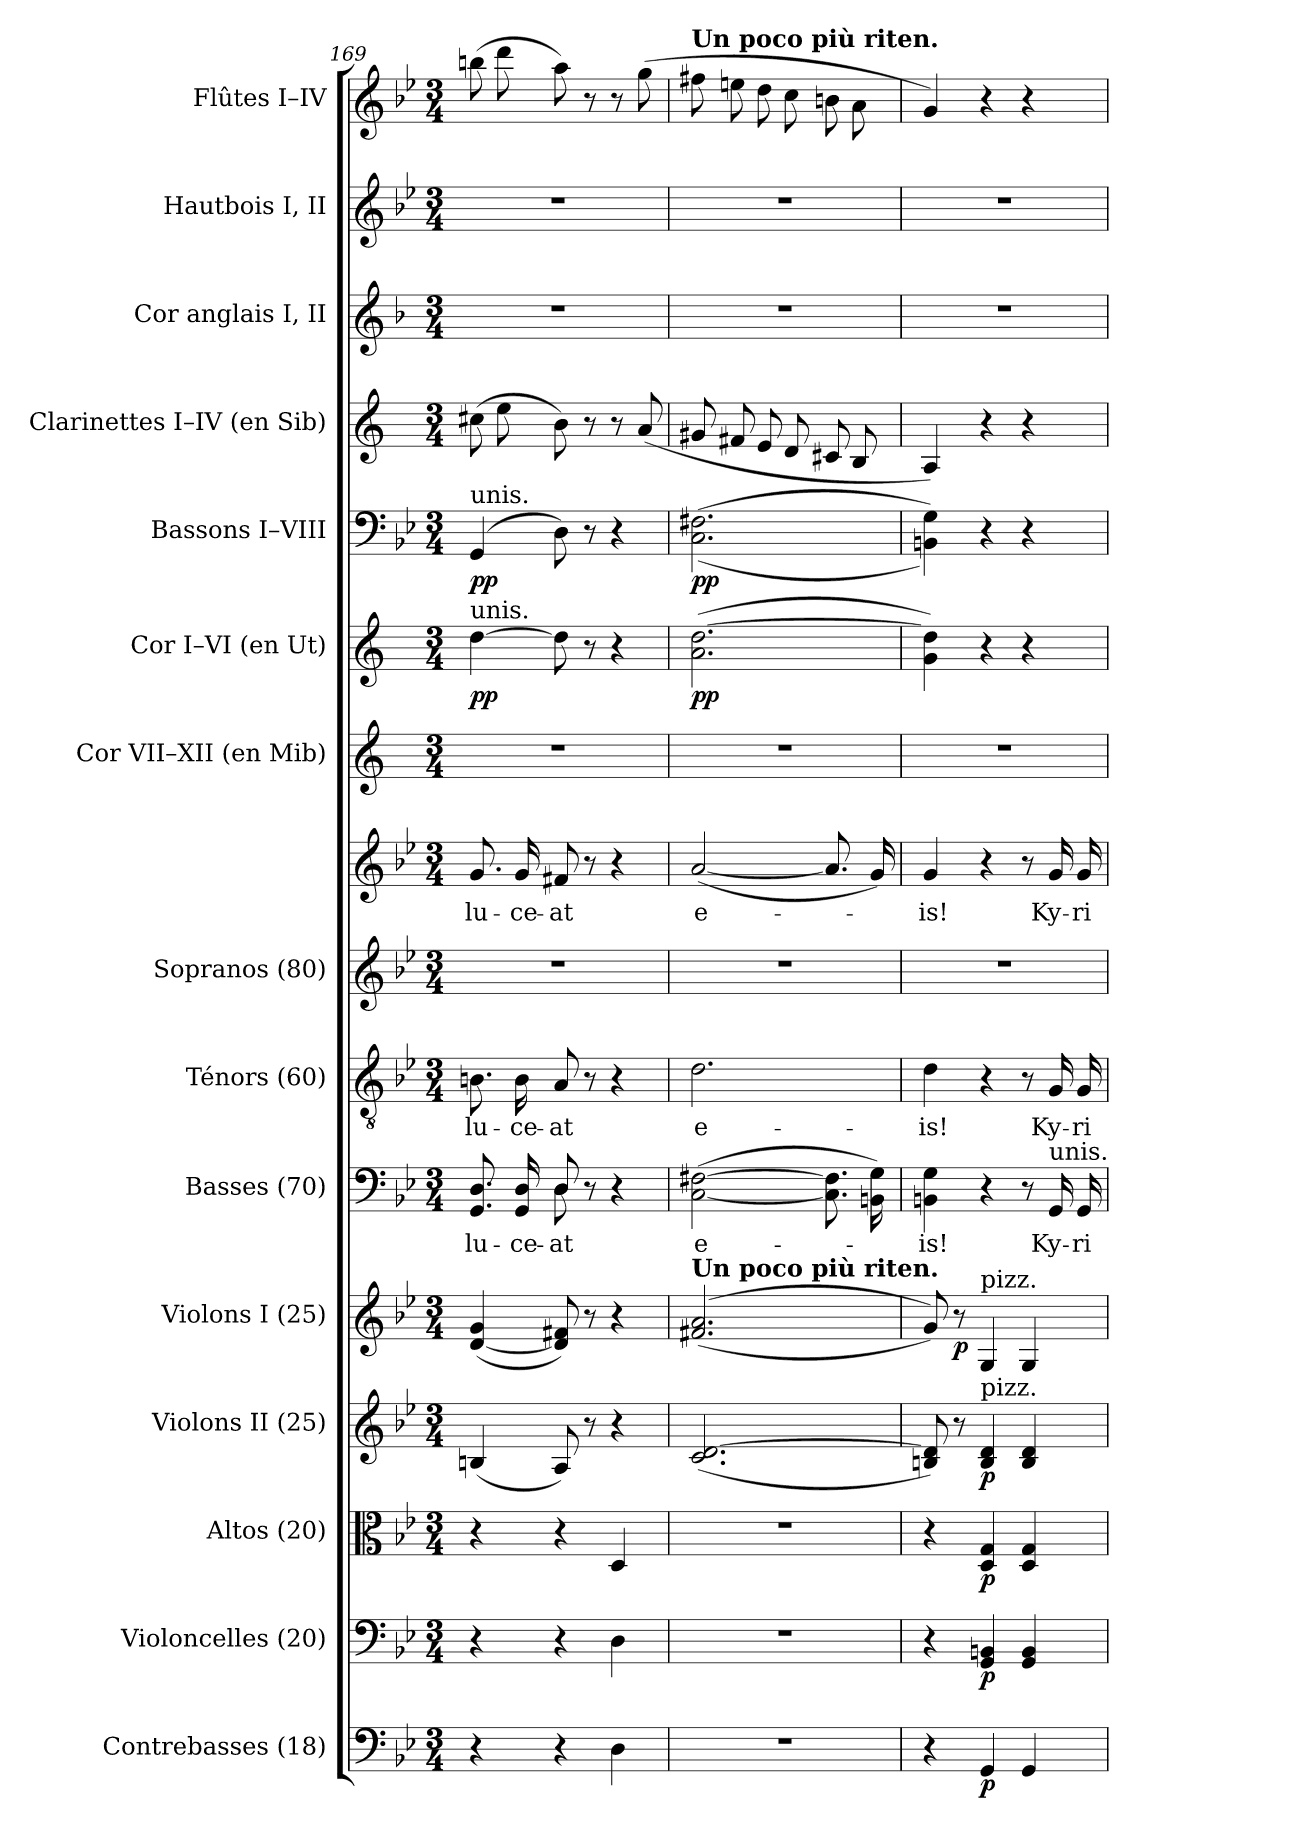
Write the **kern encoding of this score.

**kern	**dynam	**kern	**dynam	**kern	**dynam	**kern	**dynam	**kern	**dynam	**kern	**text	**kern	**text	**kern	**kern	**text	**kern	**kern	**dynam	**kern	**dynam	**kern	**kern	**kern	**kern
*part15	*part15	*part14	*part14	*part13	*part13	*part12	*part12	*part11	*part11	*part10	*part10	*part9	*part9	*part8	*part8	*part8	*part7	*part6	*part6	*part5	*part5	*part4	*part3	*part2	*part1
*staff16	*staff16	*staff15	*staff15	*staff14	*staff14	*staff13	*staff13	*staff12	*staff12	*staff11	*staff11	*staff10	*staff10	*staff9	*staff8	*staff8	*staff7	*staff6	*staff6	*staff5	*staff5	*staff4	*staff3	*staff2	*staff1
*I"Contrebasses (18)	*	*I"Violoncelles (20)	*	*I"Altos (20)	*	*I"Violons II (25)	*	*I"Violons I (25)	*	*I"Basses (70)	*	*I"Ténors (60)	*	*I"Sopranos (80)	*	*	*I"Cor VII–XII (en Mib)	*I"Cor I–VI (en Ut)	*	*I"Bassons I–VIII	*	*I"Clarinettes I–IV (en Sib)	*I"Cor anglais I, II	*I"Hautbois I, II	*I"Flûtes I–IV
*I'Cb.	*	*I'Vlles	*	*I'Altos	*	*I'Vns II	*	*I'Vns I	*	*I'Basses	*	*I'Tén.	*	*I'Sopr.	*	*	*I'Cor (Mib)	*I'Cor (Ut)	*	*I'Bns	*	*I'Cl. (Sib)	*I'C. a.	*I'Hb.	*I'Fl.
!!LO:PB:g=z
*clefF4	*	*clefF4	*	*clefC3	*	*clefG2	*	*clefG2	*	*clefF4	*	*clefGv2	*	*clefG2	*clefG2	*	*clefG2	*clefG2	*	*clefF4	*	*clefG2	*clefG2	*clefG2	*clefG2
*ITrd7c12	*	*	*	*	*	*	*	*	*	*	*	*ITrd7c12	*	*	*	*	*ITrd5c9	*ITrd7c12	*	*	*	*ITrd1c2	*ITrd4c7	*	*
*k[b-e-]	*	*k[b-e-]	*	*k[b-e-]	*	*k[b-e-]	*	*k[b-e-]	*	*k[b-e-]	*	*k[b-e-]	*	*k[b-e-]	*k[b-e-]	*	*k[b-e-a-]	*k[]	*	*k[b-e-]	*	*k[b-e-]	*k[b-e-]	*k[b-e-]	*k[b-e-]
*B-:	*	*B-:	*	*B-:	*	*B-:	*	*B-:	*	*B-:	*	*B-:	*	*B-:	*B-:	*	*E-:	*C:	*	*B-:	*	*B-:	*B-:	*B-:	*B-:
*M3/4	*	*M3/4	*	*M3/4	*	*M3/4	*	*M3/4	*	*M3/4	*	*M3/4	*	*M3/4	*M3/4	*	*M3/4	*M3/4	*	*M3/4	*	*M3/4	*M3/4	*M3/4	*M3/4
=169	=169	=169	=169	=169	=169	=169	=169	=169	=169	=169	=169	=169	=169	=169	=169	=169	=169	=169	=169	=169	=169	=169	=169	=169	=169
!	!	!	!	!	!	!	!	!	!	!	!LO:LY:b:color=#000000	!	!	!	!	!	!	!	!	!	!	!	!	!	!
*	*	*	*	*	*	*	*	*	*	*^	*	*	*	*	*	*	*	*	*	*	*	*	*	*	*
!	!	!	!	!	!	!	!	!	!	!	!	!	!	!LO:LY:b:color=#000000	!LO:N:vis=1	!	!	!	!	!	!	!	!	!	!	!
!	!	!	!	!	!	!	!	!	!	!	!	!	!	!	!	!	!	!	!	!	!LO:TX:a:t=unis.	!	!	!	!	!
!	!	!	!	!	!	!	!	!	!	!	!	!	!	!	!	!	!	!	!LO:TX:a:t=unis.	!	!	!	!	!	!	!
!	!	!	!	!	!	!	!	!	!	!	!	!	!	!	!	!	!LO:LY:b:color=#000000	!LO:N:vis=1	!	!	!	!	!	!LO:N:vis=1	!LO:N:vis=1	!
4r	.	4r	.	4r	.	(4Bni/	.	([<4di/ 4gi	.	8.GGi/ 8.Di	4ryy	lu-	8.BBni\	lu-	2.r	8.gi/	lu-	2.r	[>4di\	pp	(4GGi/	pp	(8bni\	2.r	2.r	(8bbni\
.	.	.	.	.	.	.	.	.	.	.	.	.	.	.	.	.	.	.	.	.	.	.	8ddi\	.	.	8dddi\
!	!	!	!	!	!	!	!	!	!	!	!	!LO:LY:b:color=#000000	!	!	!	!	!	!	!	!	!	!	!	!	!	!
!	!	!	!	!	!	!	!	!	!	!	!	!	!	!LO:LY:b:color=#000000	!	!	!	!	!	!	!	!	!	!	!	!
!	!	!	!	!	!	!	!	!	!	!	!	!	!	!	!	!	!LO:LY:b:color=#000000	!	!	!	!	!	!	!	!	!
.	.	.	.	.	.	.	.	.	.	16GGi/ 16Di	.	-ce-	16BBi\	-ce-	.	16gi/	-ce-	.	.	.	.	.	.	.	.	.
!	!	!	!	!	!	!	!	!	!	!	!	!LO:LY:b:color=#000000	!	!	!	!	!	!	!	!	!	!	!	!	!	!
!	!	!	!	!	!	!	!	!	!	!	!	!	!	!LO:LY:b:color=#000000	!	!	!	!	!	!	!	!	!	!	!	!
!	!	!	!	!	!	!	!	!	!	!	!	!	!	!	!	!	!LO:LY:b:color=#000000	!	!	!	!	!	!	!	!	!
4r	.	4r	.	4r	.	8Ai/)	.	8di/] 8f#Xi)	.	8Di/	8Di\	-at	8AAi/	-at	.	8f#Xi/	-at	.	8di\]	.	8Di\)	.	8ai\)	.	.	8aai\)
.	.	.	.	.	.	8r	.	8r	.	8r	4.ryy	.	8r	.	.	8r	.	.	8r	.	8r	.	8r	.	.	8r
4DDi\	.	4Di\	.	4Di/	.	4r	.	4r	.	4r	.	.	4r	.	.	4r	.	.	4r	.	4r	.	8r	.	.	8r
.	.	.	.	.	.	.	.	.	.	.	.	.	.	.	.	.	.	.	.	.	.	.	(8gi/	.	.	(8ggi\
*	*	*	*	*	*	*	*	*	*	*v	*v	*	*	*	*	*	*	*	*	*	*	*	*	*	*	*
=170	=170	=170	=170	=170	=170	=170	=170	=170	=170	=170	=170	=170	=170	=170	=170	=170	=170	=170	=170	=170	=170	=170	=170	=170	=170
!LO:N:vis=1	!	!LO:N:vis=1	!	!LO:N:vis=1	!	!	!	!	!	!	!	!	!	!	!	!	!	!	!	!	!	!	!	!	!
!	!	!	!	!	!	!	!	!	!	!	!LO:LY:b:color=#000000	!	!	!	!	!	!	!	!	!	!	!	!	!	!
!	!	!	!	!	!	!	!	!	!	!	!	!	!LO:LY:b:color=#000000	!LO:N:vis=1	!	!	!	!	!	!	!	!	!	!	!
!	!	!	!	!	!	!	!	!	!	!	!	!	!	!	!	!	!	!	!	!	!	!	!	!	!LO:TX:a:B:t=Un poco più riten.
!	!	!	!	!	!	!	!	!LO:TX:a:B:t=Un poco più riten.	!	!	!	!	!	!	!	!	!	!	!	!	!	!	!	!	!
!	!	!	!	!	!	!	!	!	!	!	!	!	!	!	!	!LO:LY:b:color=#000000	!LO:N:vis=1	!	!	!	!	!	!LO:N:vis=1	!LO:N:vis=1	!
2.r	.	2.r	.	2.r	.	(2.ci/ [>2.di	.	((2.f#Xi/ 2.ai	.	([<2Ci\ [>2F#Xi	e-	2.Di\	e-	2.r	([<2ai/	e-	2.r	(2.Ai\ [>2.di	pp	((2.Ci\ 2.F#Xi	pp	8f#Xi/	2.r	2.r	8ff#Xi\
.	.	.	.	.	.	.	.	.	.	.	.	.	.	.	.	.	.	.	.	.	.	8eni/	.	.	8eeni\
.	.	.	.	.	.	.	.	.	.	.	.	.	.	.	.	.	.	.	.	.	.	8di/	.	.	8ddi\
.	.	.	.	.	.	.	.	.	.	.	.	.	.	.	.	.	.	.	.	.	.	8ci/	.	.	8cci\
.	.	.	.	.	.	.	.	.	.	8.Ci\] 8.F#i]	.	.	.	.	8.ai/]	.	.	.	.	.	.	8Bni/	.	.	8bni\
.	.	.	.	.	.	.	.	.	.	.	.	.	.	.	.	.	.	.	.	.	.	8Ai/	.	.	8ai\
.	.	.	.	.	.	.	.	.	.	16BBni\ 16Gi)	.	.	.	.	16gi/)	.	.	.	.	.	.	.	.	.	.
=171	=171	=171	=171	=171	=171	=171	=171	=171	=171	=171	=171	=171	=171	=171	=171	=171	=171	=171	=171	=171	=171	=171	=171	=171	=171
!	!	!	!	!	!	!	!	!	!	!	!LO:LY:b:color=#000000	!	!	!	!	!	!	!	!	!	!	!	!	!	!
!	!	!	!	!	!	!	!	!	!	!	!	!	!LO:LY:b:color=#000000	!LO:N:vis=1	!	!	!	!	!	!	!	!	!	!	!
!	!	!	!	!	!	!	!	!	!	!	!	!	!	!	!	!LO:LY:b:color=#000000	!LO:N:vis=1	!	!	!	!	!	!LO:N:vis=1	!LO:N:vis=1	!
4r	.	4r	.	4r	.	8Bni/ 8di])	.	8gi/))	.	4BBni\ 4Gi	-is!	4Di\	-is!	2.r	4gi/	-is!	2.r	4Gi\ 4di])	.	4BBni\ 4Gi))	.	4Gi/)	2.r	2.r	4gi/)
.	.	.	.	.	.	8r	.	8r	p	.	.	.	.	.	.	.	.	.	.	.	.	.	.	.	.
*	*	*	*	*	*	*	*	*MM69	*	*	*	*	*	*	*	*	*	*	*	*	*	*	*	*	*MM69
!	!	!	!	!	!	!	!	!LO:TX:a:t=pizz.	!	!	!	!	!	!	!	!	!	!	!	!	!	!	!	!	!
!	!	!	!	!	!	!LO:TX:a:t=pizz.	!	!	!	!	!	!	!	!	!	!	!	!	!	!	!	!	!	!	!
4GGGi/	p	4GGi/ 4BBni	p	4Di/ 4Gi	p	4Bi/ 4di	p	4Gi/	.	4r	.	4r	.	.	4r	.	.	4r	.	4r	.	4r	.	.	4r
4GGGi/	.	4GGi/ 4BBi	.	4Di/ 4Gi	.	4Bi/ 4di	.	4Gi/	.	8r	.	8r	.	.	8r	.	.	4r	.	4r	.	4r	.	.	4r
!	!	!	!	!	!	!	!	!	!	!	!LO:LY:b:color=#000000	!	!	!	!	!	!	!	!	!	!	!	!	!	!
!	!	!	!	!	!	!	!	!	!	!	!	!	!LO:LY:b:color=#000000	!	!	!	!	!	!	!	!	!	!	!	!
!	!	!	!	!	!	!	!	!	!	!LO:TX:a:t=unis.	!	!	!	!	!	!	!	!	!	!	!	!	!	!	!
!	!	!	!	!	!	!	!	!	!	!	!	!	!	!	!	!LO:LY:b:color=#000000	!	!	!	!	!	!	!	!	!
.	.	.	.	.	.	.	.	.	.	16GGi/	Ky-	16GGi/	Ky-	.	16gi/	Ky-	.	.	.	.	.	.	.	.	.
!	!	!	!	!	!	!	!	!	!	!	!LO:LY:b:color=#000000	!	!	!	!	!	!	!	!	!	!	!	!	!	!
!	!	!	!	!	!	!	!	!	!	!	!	!	!LO:LY:b:color=#000000	!	!	!	!	!	!	!	!	!	!	!	!
!	!	!	!	!	!	!	!	!	!	!	!	!	!	!	!	!LO:LY:b:color=#000000	!	!	!	!	!	!	!	!	!
.	.	.	.	.	.	.	.	.	.	16GGi/	-ri-	16GGi/	-ri-	.	16gi/	-ri-	.	.	.	.	.	.	.	.	.
=	=	=	=	=	=	=	=	=	=	=	=	=	=	=	=	=	=	=	=	=	=	=	=	=	=
*-	*-	*-	*-	*-	*-	*-	*-	*-	*-	*-	*-	*-	*-	*-	*-	*-	*-	*-	*-	*-	*-	*-	*-	*-	*-
